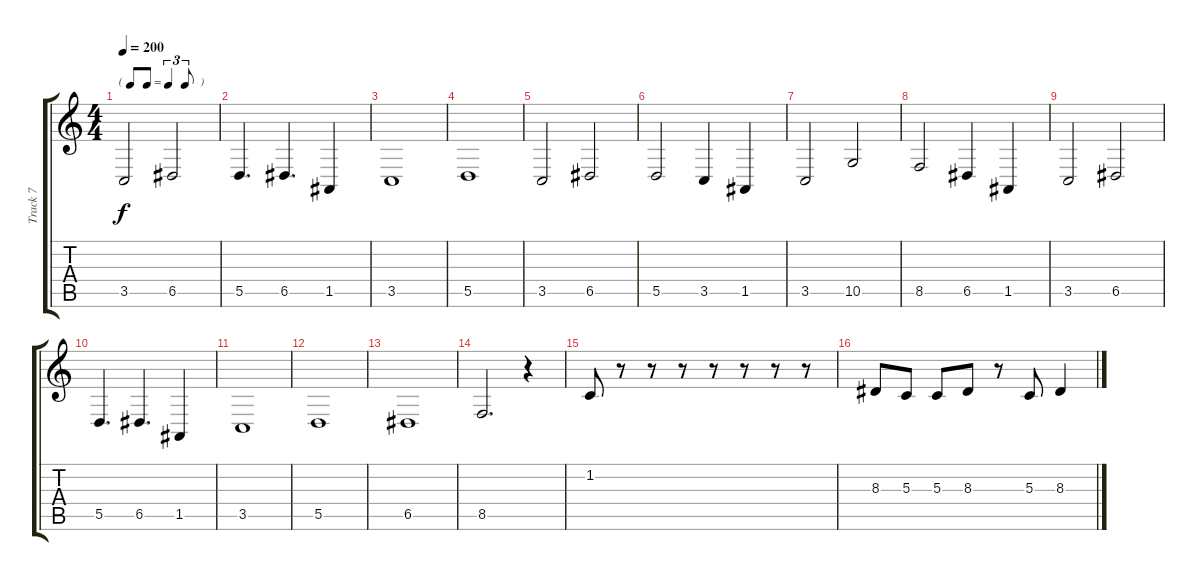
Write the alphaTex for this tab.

\track ("Track 7" "Track 7") {instrument trombone}
\staff {score tabs}
\tuning (E4 B3 G3 D3 A2 E2) {hide}
\ts (4 4)
\tf triplet8th
\tempo 200
\clef g2
\ks c
3.5.2{dy f} 6.5.2 |
5.5.4{d} 6.5.4{d} 1.5.4 |
3.5.1 |
5.5.1 |
3.5.2 6.5.2 |
5.5.2 3.5.4 1.5.4 |
3.5.2 10.5.2 |
8.5.2 6.5.4 1.5.4 |
3.5.2 6.5.2 |
5.5.4{d} 6.5.4{d} 1.5.4 |
3.5.1 |
5.5.1 |
6.5.1 |
8.5.2{d} r.4 |
1.2.8 r.8 r.8 r.8 r.8 r.8 r.8 r.8 |
8.3.8 5.3.8 5.3.8 8.3.8 r.8 5.3.8 8.3.4
